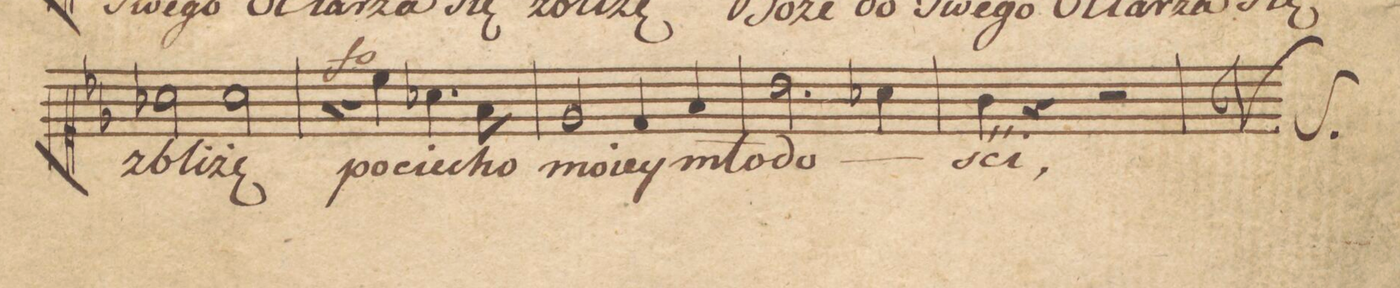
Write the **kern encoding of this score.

**kern	**text	**dynam
*I"Soprano.	*	*
*clefC1	*	*
*k[b-e-]	*	*
*met(c|)	*	*
*M2/2	*	*
2a-X\	zbli-	.
2a-\	-żę	.
=64	=64	=64
4r	.	.
4cc\	po-	f
4.a-X\	-cie-	.
8f\	-cho	.
=65	=65	=65
2e-/	mo-	.
4d/	-iey	.
4f/	mło-	.
=66	=66	=66
2.b-\	-do-	.
4a-X\	.	.
=67	=67	=67
4g\	-śći,	.
4r	.	.
2r	.	.
=68	=68	=68
*-	*-	*-
